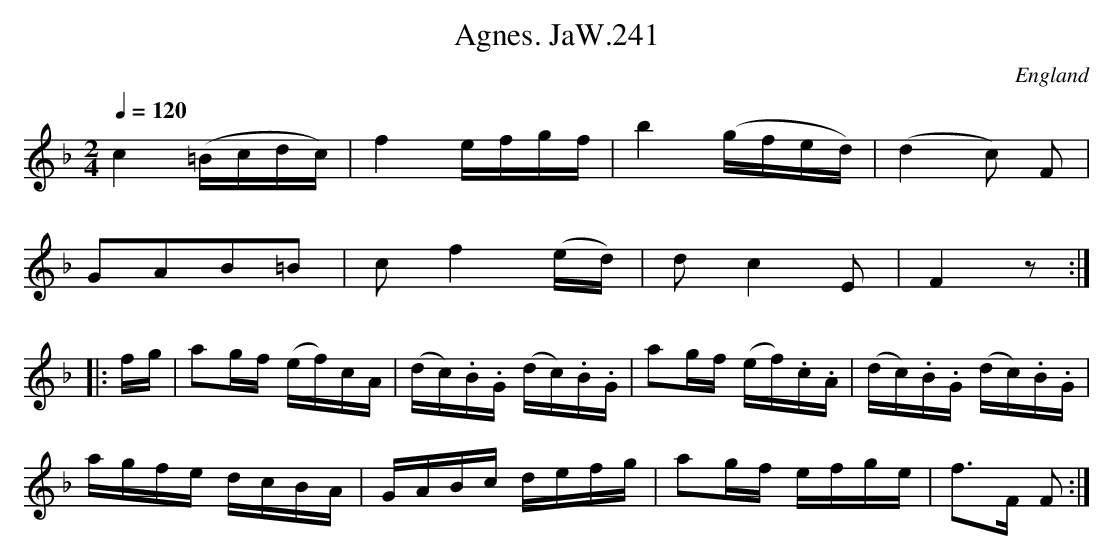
X:1
T:Agnes. JaW.241
L:1/8
M:2/4
O:England
Q:1/4=120
K:F
c2 (=B/c/d/c/)|f2 e/f/g/f/|b2 (g/f/e/d/)|(d2c) F|!
GAB=B|cf2(e/d/)|dc2E|F2z:|!
|:f/g/|ag/f/ (e/f/)c/A/|(d/c/).B/.G/ (d/c/).B/.G/|\
ag/f/ (e/f/).c/.A/|(d/c/).B/.G/ (d/c/).B/.G/|!
a/g/f/e/ d/c/B/A/|G/A/B/c/ d/e/f/g/|ag/f/ e/f/g/e/|f>F F:|
